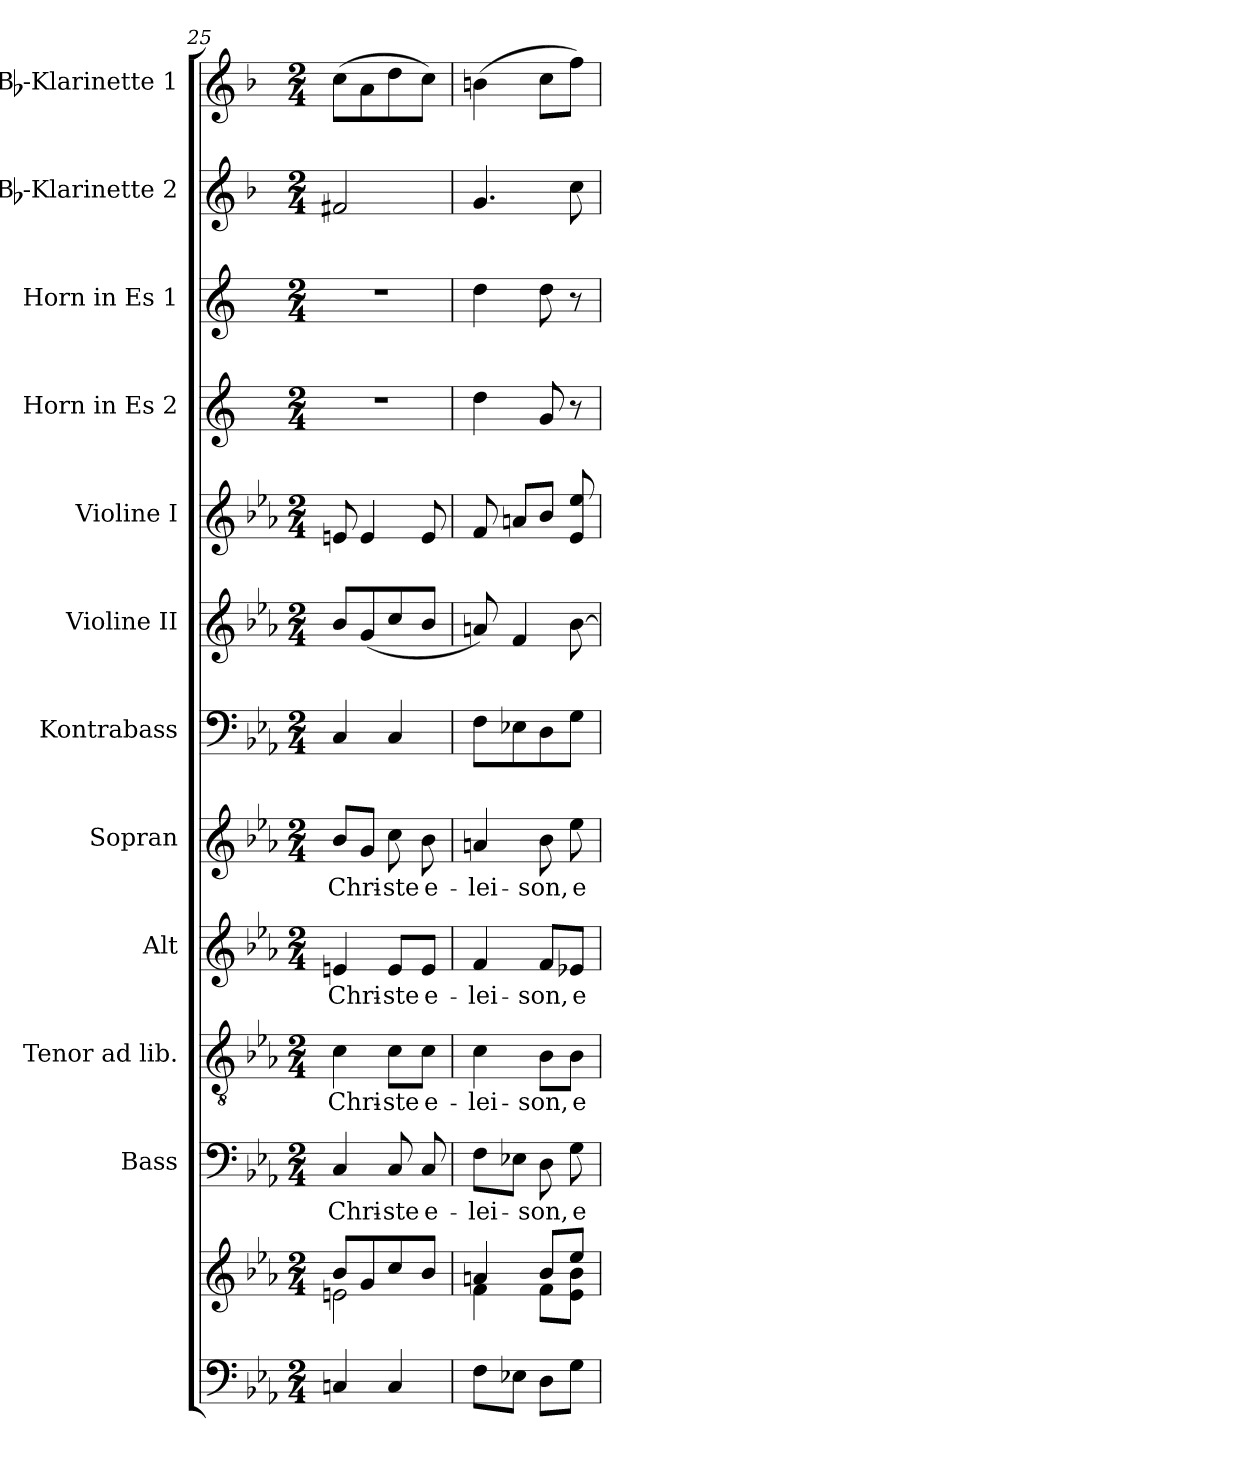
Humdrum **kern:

**kern	**kern	**kern	**text	**kern	**text	**kern	**text	**kern	**text	**kern	**kern	**kern	**kern	**kern	**kern	**kern
*part12	*part12	*part11	*part11	*part10	*part10	*part9	*part9	*part8	*part8	*part7	*part6	*part5	*part4	*part3	*part2	*part1
*staff13	*staff12	*staff11	*staff11	*staff10	*staff10	*staff9	*staff9	*staff8	*staff8	*staff7	*staff6	*staff5	*staff4	*staff3	*staff2	*staff1
*	*	*I"Bass	*	*I"Tenor ad lib.	*	*I"Alt	*	*I"Sopran	*	*I"Kontrabass	*I"Violine II	*I"Violine I	*I"Horn in Es 2	*I"Horn in Es 1	*I"Bb-Klarinette 2	*I"Bb-Klarinette 1
*	*	*I'B.	*	*I'T.	*	*I'A.	*	*I'S.	*	*I'Kb.	*I'Vl. II	*I'Vl. I	*	*	*I'Bb Kl. 2	*I'Bb Kl. 1
*clefF4	*clefG2	*clefF4	*	*clefGv2	*	*clefG2	*	*clefG2	*	*clefF4	*clefG2	*clefG2	*clefG2	*clefG2	*clefG2	*clefG2
*	*	*	*	*	*	*	*	*	*	*ITrd7c12	*	*	*ITrd5c9	*ITrd5c9	*ITrd1c2	*ITrd1c2
*k[b-e-a-]	*k[b-e-a-]	*k[b-e-a-]	*	*k[b-e-a-]	*	*k[b-e-a-]	*	*k[b-e-a-]	*	*k[b-e-a-]	*k[b-e-a-]	*k[b-e-a-]	*k[b-e-a-]	*k[b-e-a-]	*k[b-e-a-]	*k[b-e-a-]
*E-:	*E-:	*E-:	*	*E-:	*	*E-:	*	*E-:	*	*E-:	*E-:	*E-:	*E-:	*E-:	*E-:	*E-:
*M2/4	*M2/4	*M2/4	*	*M2/4	*	*M2/4	*	*M2/4	*	*M2/4	*M2/4	*M2/4	*M2/4	*M2/4	*M2/4	*M2/4
=25	=25	=25	=25	=25	=25	=25	=25	=25	=25	=25	=25	=25	=25	=25	=25	=25
*	*^	*	*	*	*	*	*	*	*	*	*	*	*	*	*	*
!	!	!	!	!LO:LY:b	!	!LO:LY:b	!	!LO:LY:b	!	!LO:LY:b	!	!	!	!	!	!	!
4Cn/	8b-/L	2en\	4C/	Chri-	4c\	Chri-	4en/	Chri-	8b-/L	Chri-	4CC/	8b-/L	8en/	2r	2r	2en/	(>8b-\L
.	8g/	.	.	.	.	.	.	.	8g/J	.	.	(<8g/	4e/	.	.	.	8g\
!	!	!	!	!LO:LY:b	!	!LO:LY:b	!	!LO:LY:b	!	!LO:LY:b	!	!	!	!	!	!	!
4C/	8cc/	.	8C/	-ste	8c\L	-ste	8e/L	-ste	8cc\	-ste	4CC/	8cc/	.	.	.	.	8cc\
!	!	!	!	!LO:LY:b	!	!LO:LY:b	!	!LO:LY:b	!	!LO:LY:b	!	!	!	!	!	!	!
.	8b-/J	.	8C/	e-	8c\J	e-	8e/J	e-	8b-\	e-	.	8b-/J	8e/	.	.	.	8b-\J)
=26	=26	=26	=26	=26	=26	=26	=26	=26	=26	=26	=26	=26	=26	=26	=26	=26	=26
!	!	!	!	!LO:LY:b	!	!LO:LY:b	!	!LO:LY:b	!	!LO:LY:b	!	!	!	!	!	!	!
8F\L	4an/	4f\	8F\L	-lei-	4c\	-lei-	4f/	-lei-	4an/	-lei-	8FF\L	8an/)	8f/	4f\	4f\	4.f/	(>4an\
8E-X\J	.	.	8E-X\J	.	.	.	.	.	.	.	8EE-X\	4f/	8an/L	.	.	.	.
!	!	!	!	!LO:LY:b	!	!LO:LY:b	!	!LO:LY:b	!	!LO:LY:b	!	!	!	!	!	!	!
8D\L	8b-/L	8f\L	8D\	-son,	8B-\L	-son,	8f/L	-son,	8b-\	-son,	8DD\	.	8b-/J	8B-/	8f\	.	8b-\L
!	!	!	!	!LO:LY:b	!	!LO:LY:b	!	!LO:LY:b	!	!LO:LY:b	!	!	!	!	!	!	!
8G\J	8ee-/J	8e-\ 8b-\J	8G\	e-	8B-\J	e-	8e-X/J	e-	8ee-\	e-	8GG\J	[8b-\	8e-/ 8ee-/	8r	8r	8b-\	8ee-\J)
*	*v	*v	*	*	*	*	*	*	*	*	*	*	*	*	*	*	*
=	=	=	=	=	=	=	=	=	=	=	=	=	=	=	=	=
*-	*-	*-	*-	*-	*-	*-	*-	*-	*-	*-	*-	*-	*-	*-	*-	*-
